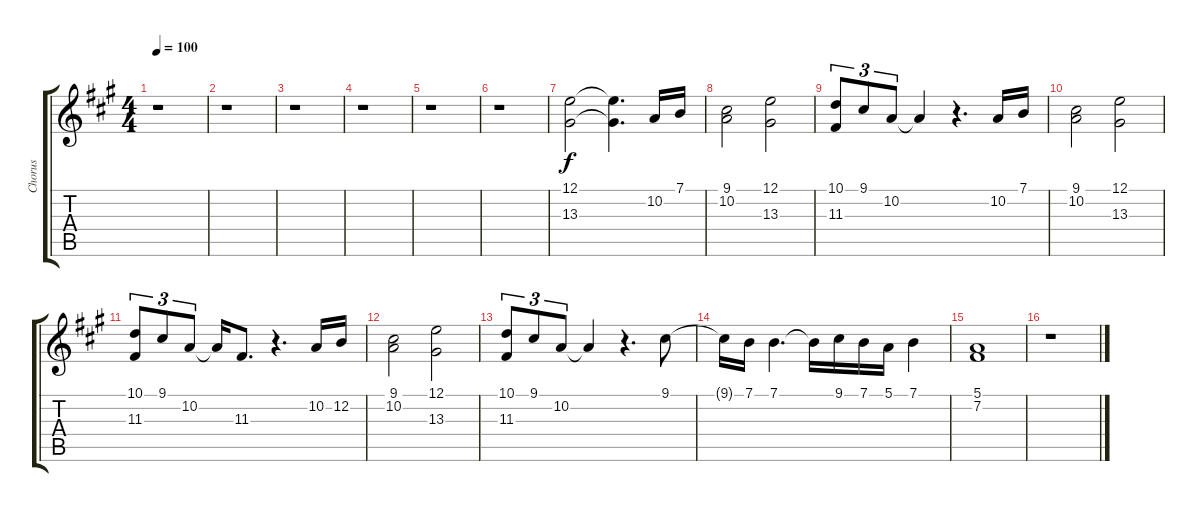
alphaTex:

\track ("Chorus" "Chorus") {instrument panflute}
\staff {score tabs}
\tuning (E4 B3 G3 D3 A2 E2) {hide}
\ts (4 4)
\tempo 100
\clef g2
\ks a
r.1{dy f} |
r.1 |
r.1 |
r.1 |
r.1 |
r.1 |
(12.1 13.3).2 (12.1{t} 13.3{t}).4{d} 10.2.16 7.1.16 |
(9.1 10.2).2 (12.1 13.3).2 |
(10.1 11.3).8{tu (3 2)} 9.1.8{tu (3 2)} 10.2.8{tu (3 2)} 10.2{t}.4 r.4{d} 10.2.16 7.1.16 |
(9.1 10.2).2 (12.1 13.3).2 |
(10.1 11.3).8{tu (3 2)} 9.1.8{tu (3 2)} 10.2.8{tu (3 2)} 10.2{t}.16 11.3.8{d} r.4{d} 10.2.16 12.2.16 |
(9.1 10.2).2 (12.1 13.3).2 |
(10.1 11.3).8{tu (3 2)} 9.1.8{tu (3 2)} 10.2.8{tu (3 2)} 10.2{t}.4 r.4{d} 9.1.8 |
9.1{t}.16 7.1.16 7.1.4{d} 7.1{t}.16 9.1.16 7.1.16 5.1.16 7.1.4 |
(5.1 7.2).1 |
r.1
